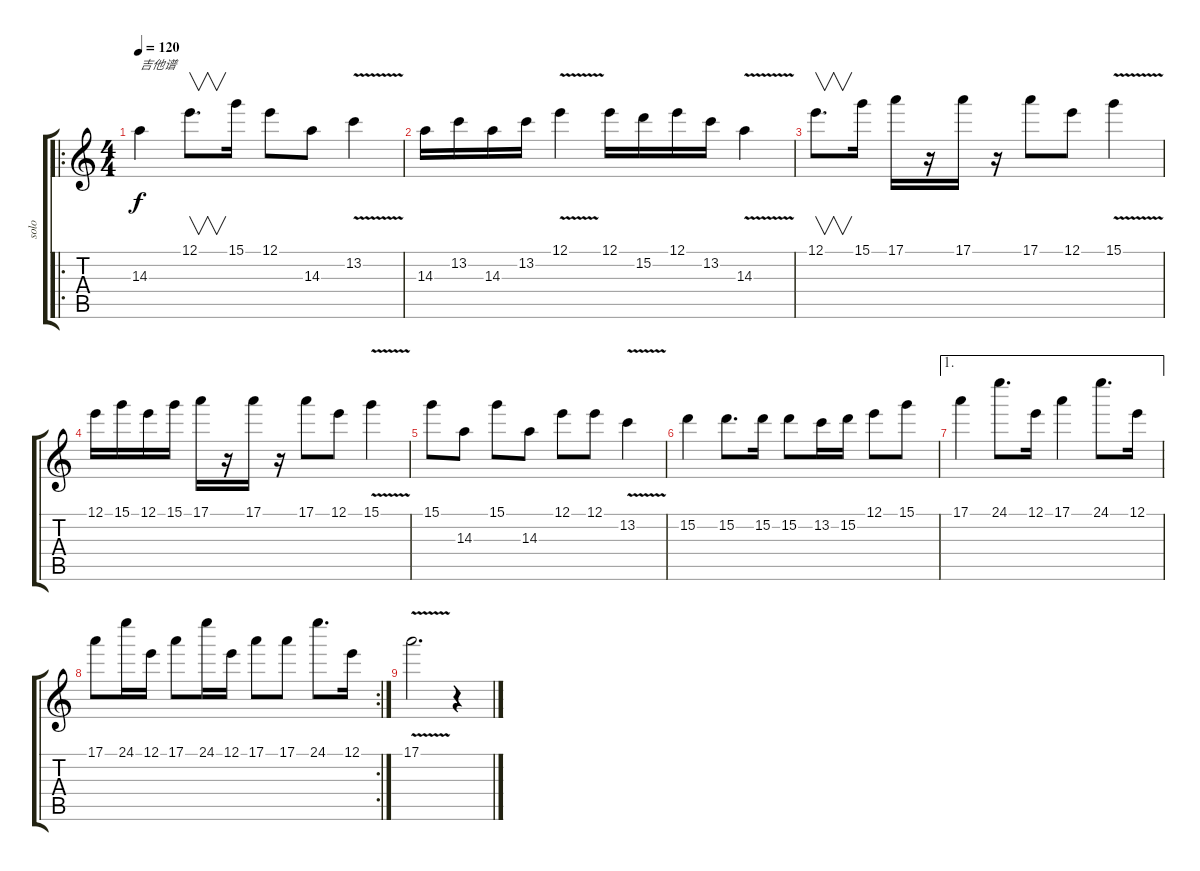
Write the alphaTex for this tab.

\track ("solo" "solo") {instrument distortionguitar}
\staff {score tabs}
\tuning (E4 B3 G3 D3 A2 E2) {hide}
\ro
\ts (4 4)
\tempo 120
\clef g2
\ks c
14.3.4{txt "吉他谱" dy f instrument distortionguitar} 12.1.8{v d} 15.1.16 12.1.8 14.3.8 13.2{v}.4 |
14.3.16 13.2.16 14.3.16 13.2.16 12.1{v}.4 12.1.16 15.2.16 12.1.16 13.2.16 14.3{v}.4 |
12.1.8{v d} 15.1.16 17.1.16 r.16 17.1.16 r.16 17.1.8 12.1.8 15.1{v}.4 |
12.1.16 15.1.16 12.1.16 15.1.16 17.1.16 r.16 17.1.16 r.16 17.1.8 12.1.8 15.1{v}.4 |
15.1.8 14.3.8 15.1.8 14.3.8 12.1.8 12.1.8 13.2{v}.4 |
15.2.4 15.2.8{d} 15.2.16 15.2.8 13.2.16 15.2.16 12.1.8 15.1.8 |
\ae 1
17.1.4 24.1.8{d} 12.1.16 17.1.4 24.1.8{d} 12.1.16 |
\rc 2
17.1.8 24.1.16 12.1.16 17.1.8 24.1.16 12.1.16 17.1.8 17.1.8 24.1.8{d} 12.1.16 |
17.1{v}.2{d} r.4
